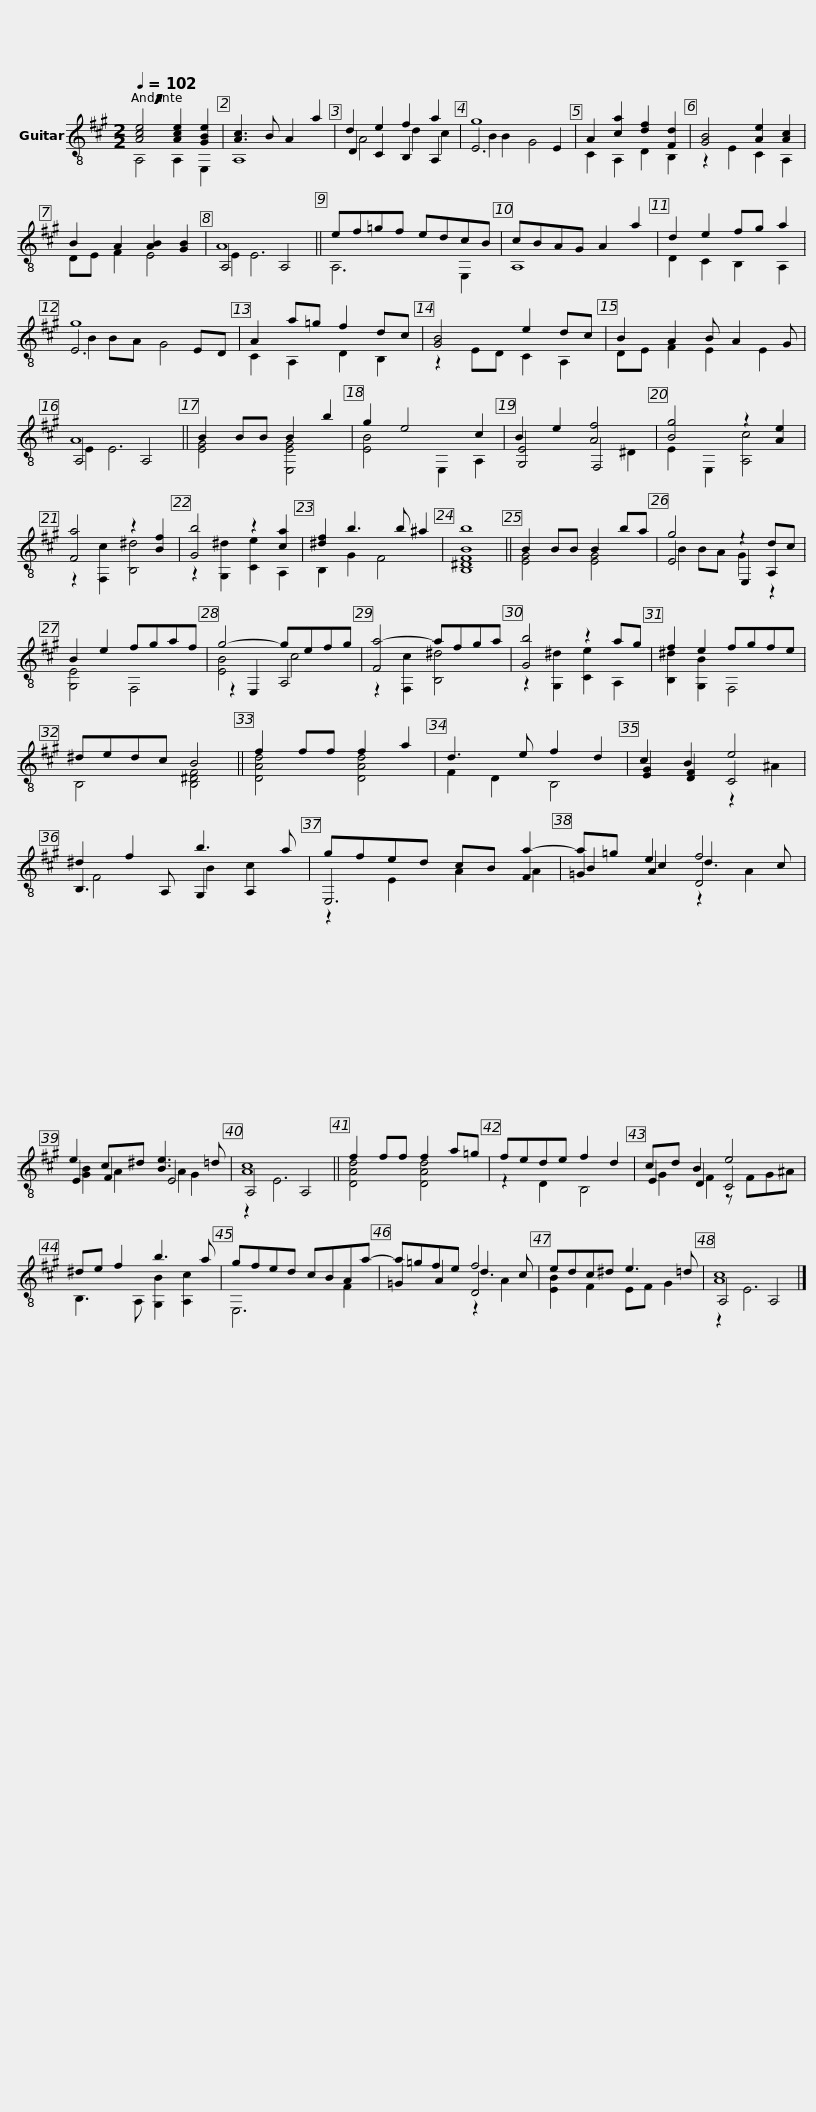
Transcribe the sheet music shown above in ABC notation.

X:1
%%score ( 1 2 3 4 )
L:1/8
Q:1/4=102
M:2/2
I:linebreak $
K:A
V:1 treble-8
V:2 treble-8
V:3 treble-8
V:4 treble-8
V:1
 !breath![Ace]4 [Ace]2 [GBe]2 | [Ac]3 B A2 a2 | d2 e2 f2 a2 | g8 | A2 [ca]2 [df]2 [Fd]2 | %5
 [GB]4 [Ae]2 [Ac]2 | B2 A2 [AB]2 [GB]2 |$ A8 || ef=gf edcB | cBAG A2 a2 | %10
 d2 e2 fg a2 | g8 | A2 a=g f2 dc |$ [GB]4 e2 dc | B2 A2 B A2 G | %15
 A8 || B2 BB B2 b2 | g2 e4 c2 | B2 e2 [Af]4 | [Bg]4 z2 [Ae]2 |$ %20
 [Fa]4 z2 [Bf]2 | [Gb]4 z2 [ca]2 | [^df]2 b3 b ^a2 | [B,^DFBb]8 || B2 BB B2 ba | %25
 g4 z2 dc | B2 e2 fgaf |$ g4- gefg | [Fa-]4 afga | [Gb]4 z2 ag | %30
 f2 e2 fgfe | ^dedc B4 || f2 ff f2 a2 |$ d3 e f2 d2 | c2 B2 e4 | %35
 ^d2 f2 b3 a | gfed cB a2- | a=g e2 f4 |$ e2 c^d [Be]3 =d | [Ac]8 || %40
 f2 ff f2 a=g | fede f2 d2 | cd B2 e4 |$ ^de f2 b3 a | gfed cBAa- | %45
 a=gfe f4 | edc^d e3 =d | [Ac]8 |] %48
V:2
 A,4 A,2 E,2 | A,8 | D2 C2 B,2 A,2 | E6 E2 | C2 A,2 D2 B,2 | %5
 z2 E2 C2 A,2 | DE F2 E4 |$ A,4 A,4 || A,6 E,2 | A,8 | %10
 D2 C2 B,2 A,2 | E6 ED | C2 A,2 D2 B,2 |$ z2 ED C2 A,2 | DE F2 E2 E2 | %15
 A,4 A,4 || [EG]4 [E,EG]4 | [EB]4 E,2 A,2 | [G,E]4 F,4 | E2 E,2 [A,c]4 |$ %20
 z2 [F,c]2 [B,^d]4 | z2 [G,^d]2 [Ce]2 A,2 | B,2 G2 F4 | x8 || [EG]4 [EG]4 | %25
 E4 E,2 A,2 | [G,E]4 F,4 |$ z2 E,2 A,4 | z2 [F,c]2 [B,^d]4 | z2 [G,^d]2 [Ce]2 A,2 | %30
 [B,^d]2 [G,B]2 F,4 | B,4 [B,^DF]4 || [DAd]4 [DAd]4 |$ F2 D2 B,4 | [EG]2 [DF]2 C4 | %35
 B,3 A, G,2 A,2 | E,6 F2 | =G2 A2 D4 |$ E2 F2 E4 | A,4 A,4 || %40
 [DAd]4 [DAd]4 | z2 D2 B,4 | E2 D2 C4 |$ B,3 A, [G,B]2 [A,c]2 | E,6 F2 | %45
 =G2 A2 D4 | [EB]2 F2 EF G2 | A,4 A,4 |] %48
V:3
 x8 | x8 | A4 d2 c2 | B2 B2 G4 | x8 | %5
 x8 | x8 |$ x8 || x8 | x8 | %10
 x8 | B2 BA G4 | x8 |$ x8 | x8 | %15
 x8 || x8 | x8 | x6 ^D2 | x8 |$ %20
 x8 | x8 | x8 | x8 || x8 | %25
 B2 BA G2 z2 | x8 |$ [EB]4 c4 | x8 | x8 | %30
 x8 | x8 || x8 |$ x8 | x4 z2 ^A2 | %35
 F4 B2 c2 | z2 E2 A2 A2 | B2 c2 d3 c |$ [GB]2 A2 A2 G2 | z2 E6 || %40
 x8 | x8 | G2 F2 z FG^A |$ x8 | x8 | %45
 x4 d3 c | x8 | z2 E6 |] %48
V:4
 x8 | x8 | x8 | x8 | x8 | %5
 x8 | x8 |$ E2 E6 || x8 | x8 | %10
 x8 | x8 | x8 |$ x8 | x8 | %15
 E2 E6 || x8 | x8 | x8 | x8 |$ %20
 x8 | x8 | x8 | x8 || x8 | %25
 x8 | x8 |$ x8 | x8 | x8 | %30
 x8 | x8 || x8 |$ x8 | x8 | %35
 x8 | x8 | x4 z2 A2 |$ x8 | x8 || %40
 x8 | x8 | x8 |$ x8 | x8 | %45
 x4 z2 A2 | x8 | x8 |] %48
